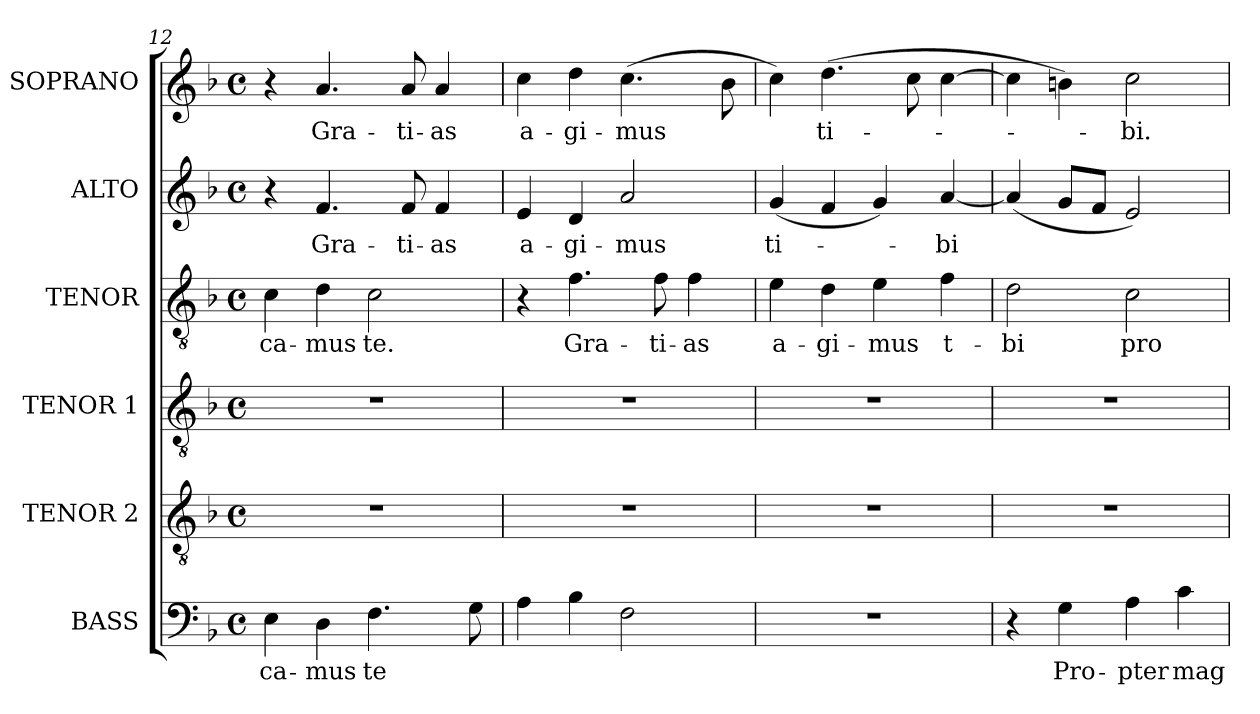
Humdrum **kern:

**kern	**text	**kern	**kern	**kern	**text	**kern	**text	**kern	**text
*part6	*part6	*part5	*part4	*part3	*part3	*part2	*part2	*part1	*part1
*staff6	*staff6	*staff5	*staff4	*staff3	*staff3	*staff2	*staff2	*staff1	*staff1
*I"BASS	*	*I"TENOR 2	*I"TENOR 1	*I"TENOR	*	*I"ALTO	*	*I"SOPRANO	*
*I'B.	*	*I'T2.	*I'T1.	*I'T.	*	*I'A.	*	*I'S.	*
*clefF4	*	*clefGv2	*clefGv2	*clefGv2	*	*clefG2	*	*clefG2	*
*	*	*ITrd7c12	*ITrd7c12	*ITrd7c12	*	*	*	*	*
*k[b-]	*	*k[b-]	*k[b-]	*k[b-]	*	*k[b-]	*	*k[b-]	*
*F:	*	*F:	*F:	*F:	*	*F:	*	*F:	*
*M4/4	*	*M4/4	*M4/4	*M4/4	*	*M4/4	*	*M4/4	*
*met(c)	*	*met(c)	*met(c)	*met(c)	*	*met(c)	*	*met(c)	*
=12	=12	=12	=12	=12	=12	=12	=12	=12	=12
!	!LO:LY:b:color=#000000	!	!	!	!	!	!	!	!
!	!	!	!	!	!LO:LY:b:color=#000000	!	!	!	!
4Ei\	-ca-	1r	1r	4Ci\	-ca-	4r	.	4r	.
!	!LO:LY:b:color=#000000	!	!	!	!	!	!	!	!
!	!	!	!	!	!LO:LY:b:color=#000000	!	!	!	!
!	!	!	!	!	!	!	!LO:LY:b:color=#000000	!	!
!	!	!	!	!	!	!	!	!	!LO:LY:b:color=#000000
4Di\	-mus	.	.	4Di\	-mus	4.fi/	Gra-	4.ai/	Gra-
!	!LO:LY:b:color=#000000	!	!	!	!	!	!	!	!
!	!	!	!	!	!LO:LY:b:color=#000000	!	!	!	!
4.Fi\	te	.	.	2Ci\	te.	.	.	.	.
!	!	!	!	!	!	!	!LO:LY:b:color=#000000	!	!
!	!	!	!	!	!	!	!	!	!LO:LY:b:color=#000000
.	.	.	.	.	.	8fi/	-ti-	8ai/	-ti-
!	!	!	!	!	!	!	!LO:LY:b:color=#000000	!	!
!	!	!	!	!	!	!	!	!	!LO:LY:b:color=#000000
.	.	.	.	.	.	4fi/	-as	4ai/	-as
8Gi\	.	.	.	.	.	.	.	.	.
=13	=13	=13	=13	=13	=13	=13	=13	=13	=13
!	!	!	!	!	!	!	!LO:LY:b:color=#000000	!	!
!	!	!	!	!	!	!	!	!	!LO:LY:b:color=#000000
4Ai\	.	1r	1r	4r	.	4ei/	a-	4cci\	a-
!	!	!	!	!	!LO:LY:b:color=#000000	!	!	!	!
!	!	!	!	!	!	!	!LO:LY:b:color=#000000	!	!
!	!	!	!	!	!	!	!	!	!LO:LY:b:color=#000000
4B-i\	.	.	.	4.Fi\	Gra-	4di/	-gi-	4ddi\	-gi-
!	!	!	!	!	!	!	!LO:LY:b:color=#000000	!	!
!	!	!	!	!	!	!	!	!	!LO:LY:b:color=#000000
2Fi\	.	.	.	.	.	2ai/	-mus	(4.cci\	-mus
!	!	!	!	!	!LO:LY:b:color=#000000	!	!	!	!
.	.	.	.	8Fi\	-ti-	.	.	.	.
!	!	!	!	!	!LO:LY:b:color=#000000	!	!	!	!
.	.	.	.	4Fi\	-as	.	.	.	.
.	.	.	.	.	.	.	.	8b-i\	.
!!LO:LB:g=z
=14	=14	=14	=14	=14	=14	=14	=14	=14	=14
!	!	!	!	!	!LO:LY:b:color=#000000	!	!	!	!
!	!	!	!	!	!	!	!LO:LY:b:color=#000000	!	!
1r	.	1r	1r	4Ei\	a-	(4gi/	ti-	4cci\)	.
!	!	!	!	!	!LO:LY:b:color=#000000	!	!	!	!
!	!	!	!	!	!	!	!	!	!LO:LY:b:color=#000000
.	.	.	.	4Di\	-gi-	4fi/	.	(4.ddi\	ti-
!	!	!	!	!	!LO:LY:b:color=#000000	!	!	!	!
.	.	.	.	4Ei\	-mus	4gi/)	.	.	.
.	.	.	.	.	.	.	.	8cci\	.
!	!	!	!	!	!LO:LY:b:color=#000000	!	!	!	!
!	!	!	!	!	!	!	!LO:LY:b:color=#000000	!	!
.	.	.	.	4Fi\	t-	[4ai/	-bi	[4cci\	.
=15	=15	=15	=15	=15	=15	=15	=15	=15	=15
!	!	!	!	!	!LO:LY:b:color=#000000	!	!	!	!
4r	.	1r	1r	2Di\	-bi	(4ai/]	.	4cci\]	.
!	!LO:LY:b:color=#000000	!	!	!	!	!	!	!	!
4Gi\	Pro-	.	.	.	.	8gi/L	.	4bni\)	.
.	.	.	.	.	.	8fi/J	.	.	.
!	!LO:LY:b:color=#000000	!	!	!	!	!	!	!	!
!	!	!	!	!	!LO:LY:b:color=#000000	!	!	!	!
!	!	!	!	!	!	!	!	!	!LO:LY:b:color=#000000
4Ai\	-pter	.	.	2Ci\	pro-	2ei/)	.	2cci\	-bi.
!	!LO:LY:b:color=#000000	!	!	!	!	!	!	!	!
4ci\	mag-	.	.	.	.	.	.	.	.
=	=	=	=	=	=	=	=	=	=
*-	*-	*-	*-	*-	*-	*-	*-	*-	*-
